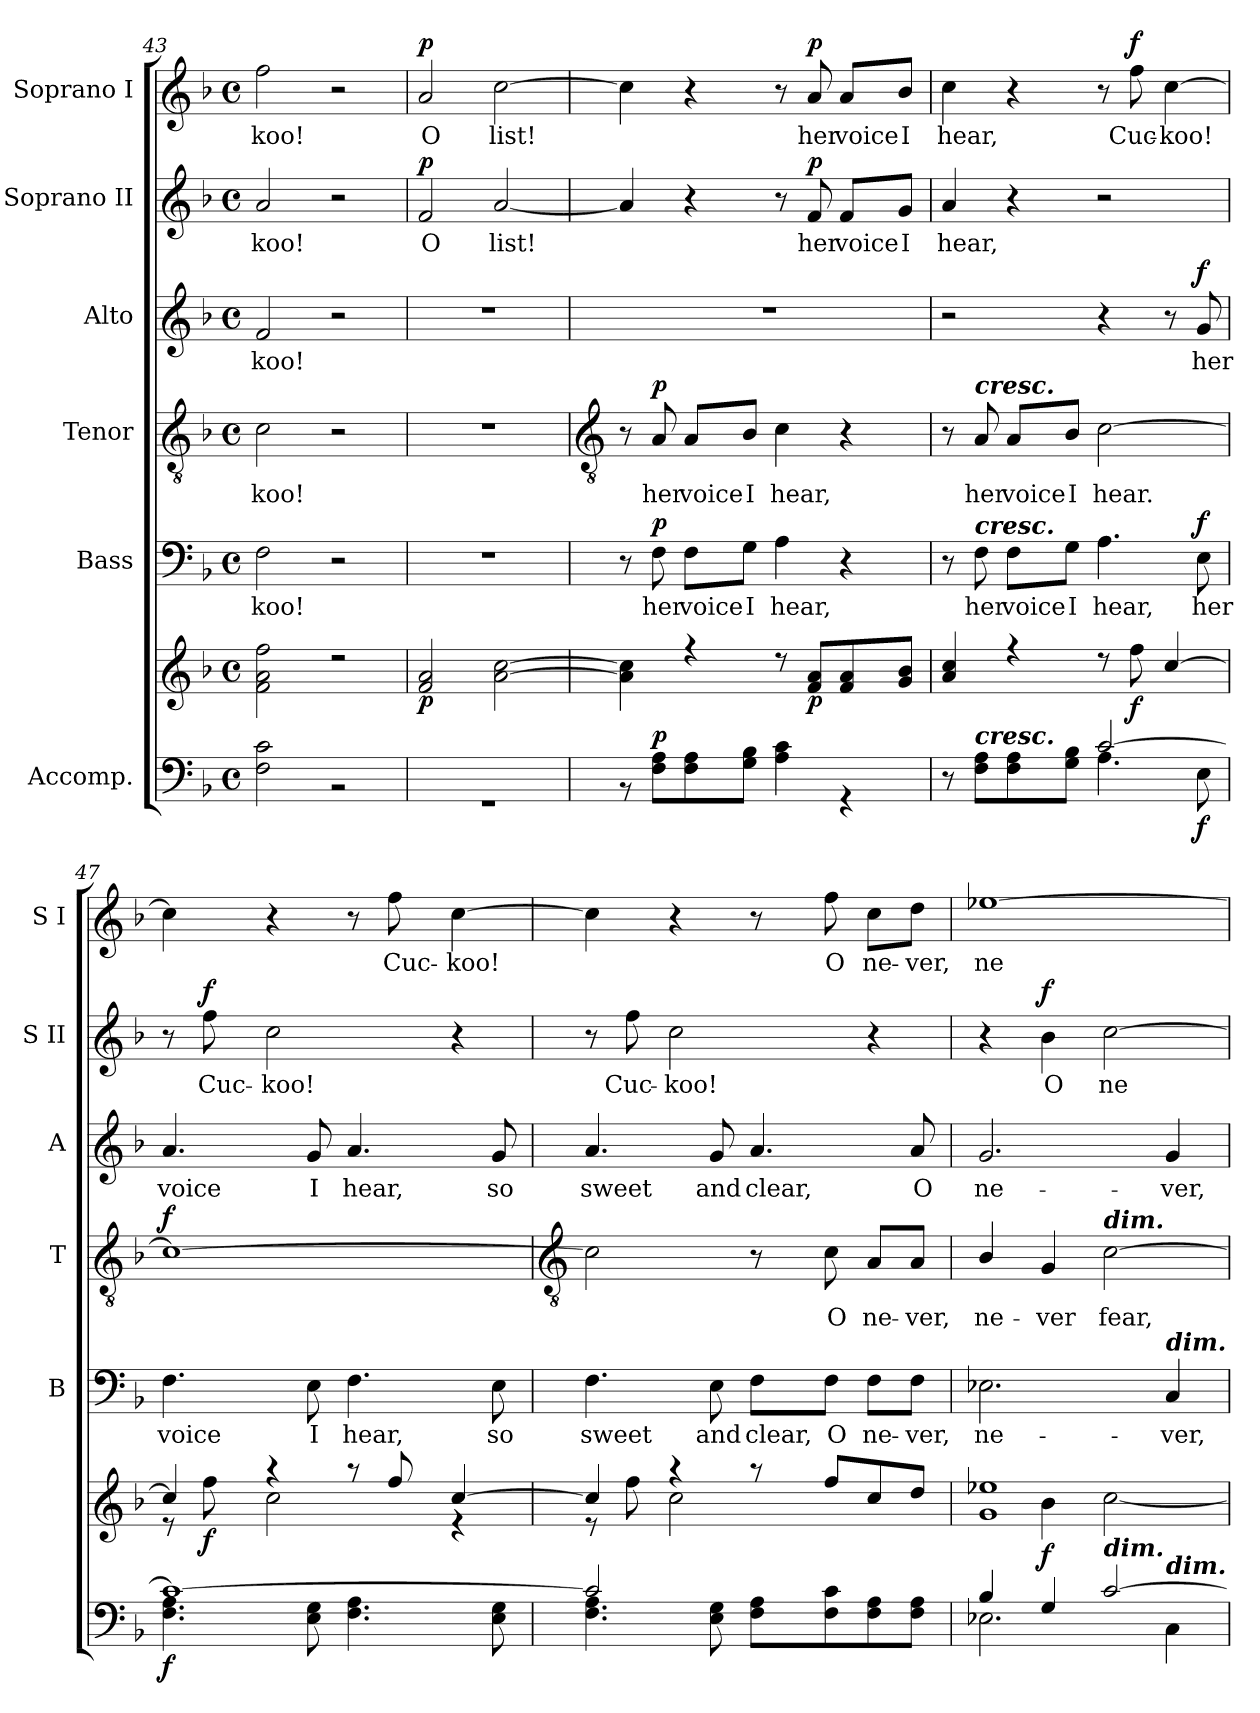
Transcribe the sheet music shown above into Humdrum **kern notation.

**kern	**kern	**dynam	**kern	**text	**dynam	**kern	**text	**dynam	**kern	**text	**dynam	**kern	**text	**dynam	**kern	**text	**dynam
*part6	*part6	*part6	*part5	*part5	*part5	*part4	*part4	*part4	*part3	*part3	*part3	*part2	*part2	*part2	*part1	*part1	*part1
*staff7	*staff6	*staff6/7	*staff5	*staff5	*staff5	*staff4	*staff4	*staff4	*staff3	*staff3	*staff3	*staff2	*staff2	*staff2	*staff1	*staff1	*staff1
*I"Accomp.	*	*	*I"Bass	*	*	*I"Tenor	*	*	*I"Alto	*	*	*I"Soprano II	*	*	*I"Soprano I	*	*
*	*	*	*I'B	*	*	*I'T	*	*	*I'A	*	*	*I'S II	*	*	*I'S I	*	*
*clefF4	*clefG2	*	*clefF4	*	*	*clefGv2	*	*	*clefG2	*	*	*clefG2	*	*	*clefG2	*	*
*k[b-]	*k[b-]	*	*k[b-]	*	*	*k[b-]	*	*	*k[b-]	*	*	*k[b-]	*	*	*k[b-]	*	*
*F:	*F:	*	*F:	*	*	*F:	*	*	*F:	*	*	*F:	*	*	*F:	*	*
*M4/4	*M4/4	*	*M4/4	*	*	*M4/4	*	*	*M4/4	*	*	*M4/4	*	*	*M4/4	*	*
*met(c)	*met(c)	*	*met(c)	*	*	*met(c)	*	*	*met(c)	*	*	*met(c)	*	*	*met(c)	*	*
=43	=43	=43	=43	=43	=43	=43	=43	=43	=43	=43	=43	=43	=43	=43	=43	=43	=43
*^	*^	*	*	*	*	*	*	*	*	*	*	*	*	*	*	*	*
!	!	!	!	!	!	!LO:LY:b	!	!	!LO:LY:b	!	!	!LO:LY:b	!	!	!LO:LY:b	!	!	!LO:LY:b	!
1ryy	2F 2c	2f\ 2a\ 2ff\	1ryy	.	2F	-koo!	.	2c	-koo!	.	2f	-koo!	.	2a	-koo!	.	2ff	-koo!	.
.	2r	2r	.	.	2r	.	.	2r	.	.	2r	.	.	2r	.	.	2r	.	.
=44	=44	=44	=44	=44	=44	=44	=44	=44	=44	=44	=44	=44	=44	=44	=44	=44	=44	=44	=44
!	!	!	!	!LO:DY:b	!	!	!	!	!	!	!	!	!	!	!LO:LY:b	!LO:DY:b	!	!LO:LY:b	!LO:DY:b
1ryy	1r	2f/ 2a/	1ryy	p	1r	.	.	1r	.	.	1r	.	.	2f	O	p	2a	O	p
!	!	!	!	!	!	!	!	!	!	!	!	!	!	!	!LO:LY:b	!	!	!LO:LY:b	!
.	.	[2a\ [2cc\	.	.	.	.	.	.	.	.	.	.	.	[2a	list!	.	[2cc	list!	.
!!LO:LB:g=z
=45	=45	=45	=45	=45	=45	=45	=45	=45	=45	=45	=45	=45	=45	=45	=45	=45	=45	=45	=45
*	*	*	*	*	*	*	*	*clefGv2	*	*	*	*	*	*	*	*	*	*	*
1ryy	8r	4a\] 4cc\]	1ryy	.	8r	.	.	8r	.	.	1r	.	.	4a]	.	.	4cc]	.	.
!	!	!	!	!LO:DY:a=2	!	!LO:LY:b	!LO:DY:b	!	!LO:LY:b	!LO:DY:b	!	!	!	!	!	!	!	!	!
.	8F 8AL	.	.	p	8F	her	p	8A	her	p	.	.	.	.	.	.	.	.	.
!	!	!	!	!	!	!LO:LY:b	!	!	!LO:LY:b	!	!	!	!	!	!	!	!	!	!
.	8F 8A	4r	.	.	8F\L	voice	.	8A/L	voice	.	.	.	.	4r	.	.	4r	.	.
!	!	!	!	!	!	!LO:LY:b	!	!	!LO:LY:b	!	!	!	!	!	!	!	!	!	!
.	8G 8B-J	.	.	.	8G\J	I	.	8B-/J	I	.	.	.	.	.	.	.	.	.	.
!	!	!	!	!	!	!LO:LY:b	!	!	!LO:LY:b	!	!	!	!	!	!	!	!	!	!
.	4A 4c	8r	.	.	4A	hear,	.	4c	hear,	.	.	.	.	8r	.	.	8r	.	.
!	!	!	!	!LO:DY:b	!	!	!	!	!	!	!	!	!	!	!LO:LY:b	!LO:DY:b	!	!LO:LY:b	!LO:DY:b
.	.	8f/ 8a/L	.	p	.	.	.	.	.	.	.	.	.	8f	her	p	8a	her	p
!	!	!	!	!	!	!	!	!	!	!	!	!	!	!	!LO:LY:b	!	!	!LO:LY:b	!
.	4r	8f/ 8a/	.	.	4r	.	.	4r	.	.	.	.	.	8f/L	voice	.	8a/L	voice	.
!	!	!	!	!	!	!	!	!	!	!	!	!	!	!	!LO:LY:b	!	!	!LO:LY:b	!
.	.	8g/ 8b-/J	.	.	.	.	.	.	.	.	.	.	.	8g/J	I	.	8b-/J	I	.
=46	=46	=46	=46	=46	=46	=46	=46	=46	=46	=46	=46	=46	=46	=46	=46	=46	=46	=46	=46
!	!	!	!	!	!	!	!	!	!	!	!	!	!	!	!LO:LY:b	!	!	!LO:LY:b	!
2ryy	8r	4a/ 4cc/	1ryy	.	8r	.	.	8r	.	.	2r	.	.	4a	hear,	.	4cc	hear,	.
!	!	!	!	!	!	!	!	!LO:TX:a:Bi:t=cresc.	!	!	!	!	!	!	!	!	!	!	!
!	!	!	!	!	!LO:TX:a:Bi:t=cresc.	!	!	!	!	!	!	!	!	!	!	!	!	!	!
!	!LO:TX:a:Bi:t=cresc.	!	!	!	!	!	!	!	!	!	!	!	!	!	!	!	!	!	!
!	!	!	!	!	!	!LO:LY:b	!	!	!LO:LY:b	!	!	!	!	!	!	!	!	!	!
.	8F 8AL	.	.	.	8F	her	.	8A	her	.	.	.	.	.	.	.	.	.	.
!	!	!	!	!	!	!LO:LY:b	!	!	!LO:LY:b	!	!	!	!	!	!	!	!	!	!
.	8F 8A	4r	.	.	8F\L	voice	.	8A/L	voice	.	.	.	.	4r	.	.	4r	.	.
!	!	!	!	!	!	!LO:LY:b	!	!	!LO:LY:b	!	!	!	!	!	!	!	!	!	!
.	8G 8B-J	.	.	.	8G\J	I	.	8B-/J	I	.	.	.	.	.	.	.	.	.	.
!	!	!	!	!	!	!LO:LY:b	!	!	!LO:LY:b	!	!	!	!	!	!	!	!	!	!
[2c/	4.A	8r	.	.	4.A	hear,	.	[2c	hear.	.	4r	.	.	2r	.	.	8r	.	.
!	!	!	!	!LO:DY:b	!	!	!	!	!	!	!	!	!	!	!	!	!	!LO:LY:b	!LO:DY:b
.	.	8ff\	.	f	.	.	.	.	.	.	.	.	.	.	.	.	8ff	Cuc-	f
!	!	!	!	!	!	!	!	!	!	!	!	!	!	!	!	!	!	!LO:LY:b	!
.	.	[4cc/	.	.	.	.	.	.	.	.	8r	.	.	.	.	.	[4cc	-koo!	.
!	!	!	!	!LO:DY:b=2	!	!LO:LY:b	!LO:DY:b	!	!	!	!	!LO:LY:b	!LO:DY:b	!	!	!	!	!	!
.	8E	.	.	f	8E	her	f	.	.	.	8g	her	f	.	.	.	.	.	.
=47	=47	=47	=47	=47	=47	=47	=47	=47	=47	=47	=47	=47	=47	=47	=47	=47	=47	=47	=47
!	!	!	!	!LO:DY:b=2	!	!LO:LY:b	!	!	!	!LO:DY:b	!	!LO:LY:b	!	!	!	!	!	!	!
1c/_	4.F 4.A	4cc/]	8r	f	4.F	voice	.	1c_	.	f	4.a	voice	.	8r	.	.	4cc]	.	.
!	!	!	!	!LO:DY:b	!	!	!	!	!	!	!	!	!	!	!LO:LY:b	!LO:DY:b	!	!	!
.	.	.	8ff\	f	.	.	.	.	.	.	.	.	.	8ff	Cuc-	f	.	.	.
!	!	!	!	!	!	!	!	!	!	!	!	!	!	!	!LO:LY:b	!	!	!	!
.	.	4r	2cc\	.	.	.	.	.	.	.	.	.	.	2cc	-koo!	.	4r	.	.
!	!	!	!	!	!	!LO:LY:b	!	!	!	!	!	!LO:LY:b	!	!	!	!	!	!	!
.	8E 8G	.	.	.	8E	I	.	.	.	.	8g	I	.	.	.	.	.	.	.
!	!	!	!	!	!	!LO:LY:b	!	!	!	!	!	!LO:LY:b	!	!	!	!	!	!	!
.	4.F 4.A	8r	.	.	4.F	hear,	.	.	.	.	4.a	hear,	.	.	.	.	8r	.	.
!	!	!	!	!	!	!	!	!	!	!	!	!	!	!	!	!	!	!LO:LY:b	!
.	.	8ff/	.	.	.	.	.	.	.	.	.	.	.	.	.	.	8ff	Cuc-	.
!	!	!	!	!	!	!	!	!	!	!	!	!	!	!	!	!	!	!LO:LY:b	!
.	.	[4cc/	4r	.	.	.	.	.	.	.	.	.	.	4r	.	.	[4cc	-koo!	.
!	!	!	!	!	!	!LO:LY:b	!	!	!	!	!	!LO:LY:b	!	!	!	!	!	!	!
.	8E 8G	.	.	.	8E	so	.	.	.	.	8g	so	.	.	.	.	.	.	.
!!LO:LB:g=z
=48	=48	=48	=48	=48	=48	=48	=48	=48	=48	=48	=48	=48	=48	=48	=48	=48	=48	=48	=48
*	*	*	*	*	*	*	*	*clefGv2	*	*	*	*	*	*	*	*	*	*	*
!	!	!	!	!	!	!LO:LY:b	!	!	!	!	!	!LO:LY:b	!	!	!	!	!	!	!
2c/]	4.F 4.A	4cc/]	8r	.	4.F	sweet	.	2c]	.	.	4.a	sweet	.	8r	.	.	4cc]	.	.
!	!	!	!	!	!	!	!	!	!	!	!	!	!	!	!LO:LY:b	!	!	!	!
.	.	.	8ff\	.	.	.	.	.	.	.	.	.	.	8ff	Cuc-	.	.	.	.
!	!	!	!	!	!	!	!	!	!	!	!	!	!	!	!LO:LY:b	!	!	!	!
.	.	4r	2cc\	.	.	.	.	.	.	.	.	.	.	2cc	-koo!	.	4r	.	.
!	!	!	!	!	!	!LO:LY:b	!	!	!	!	!	!LO:LY:b	!	!	!	!	!	!	!
.	8E 8G	.	.	.	8E	and	.	.	.	.	8g	and	.	.	.	.	.	.	.
!	!	!	!	!	!	!LO:LY:b	!	!	!	!	!	!LO:LY:b	!	!	!	!	!	!	!
2ryy	8F 8AL	8r	.	.	8F\L	clear,	.	8r	.	.	4.a	clear,	.	.	.	.	8r	.	.
!	!	!	!	!	!	!LO:LY:b	!	!	!LO:LY:b	!	!	!	!	!	!	!	!	!LO:LY:b	!
.	8F 8c	8ff/L	.	.	8F\J	O	.	8c	O	.	.	.	.	.	.	.	8ff	O	.
!	!	!	!	!	!	!LO:LY:b	!	!	!LO:LY:b	!	!	!	!	!	!	!	!	!LO:LY:b	!
.	8F 8A	8cc/	4ryy	.	8F\L	ne-	.	8A/L	ne-	.	.	.	.	4r	.	.	8cc\L	ne-	.
!	!	!	!	!	!	!LO:LY:b	!	!	!LO:LY:b	!	!	!LO:LY:b	!	!	!	!	!	!LO:LY:b	!
.	8F 8AJ	8dd/J	.	.	8F\J	-ver,	.	8A/J	-ver,	.	8a	O	.	.	.	.	8dd\J	-ver,	.
=49	=49	=49	=49	=49	=49	=49	=49	=49	=49	=49	=49	=49	=49	=49	=49	=49	=49	=49	=49
!	!	!	!	!	!	!LO:LY:b	!	!	!LO:LY:b	!	!	!LO:LY:b	!	!	!	!	!	!LO:LY:b	!
4B-/	2.E-X	1g/ 1ee-X/	4ryy	.	2.E-X	ne-	.	4B-/	ne-	.	2.g	ne-	.	4r	.	.	[1ee-X	ne-	.
!	!	!	!	!LO:DY:b	!	!	!	!	!LO:LY:b	!	!	!	!	!	!LO:LY:b	!LO:DY:b	!	!	!
4G/	.	.	4b-\	f	.	.	.	4G	-ver	.	.	.	.	4b-	O	f	.	.	.
!	!	!	!	!	!	!	!	!LO:TX:a:Bi:t=dim.	!	!	!	!	!	!	!	!	!	!	!
!LO:TX:a:Bi:t=dim.	!	!	!	!	!	!	!	!	!	!	!	!	!	!	!	!	!	!	!
!	!	!	!	!	!	!	!	!	!LO:LY:b	!	!	!	!	!	!LO:LY:b	!	!	!	!
[2c/	.	.	[2cc\	.	.	.	.	[2c	fear,	.	.	.	.	[2cc	ne-	.	.	.	.
!	!	!	!	!	!LO:TX:a:Bi:t=dim.	!	!	!	!	!	!	!	!	!	!	!	!	!	!
!	!LO:TX:a:Bi:t=dim.	!	!	!	!	!	!	!	!	!	!	!	!	!	!	!	!	!	!
!	!	!	!	!	!	!LO:LY:b	!	!	!	!	!	!LO:LY:b	!	!	!	!	!	!	!
.	4C\	.	.	.	4C	-ver,	.	.	.	.	4g	-ver,	.	.	.	.	.	.	.
*v	*v	*	*	*	*	*	*	*	*	*	*	*	*	*	*	*	*	*	*
*	*v	*v	*	*	*	*	*	*	*	*	*	*	*	*	*	*	*	*
=	=	=	=	=	=	=	=	=	=	=	=	=	=	=	=	=	=
*-	*-	*-	*-	*-	*-	*-	*-	*-	*-	*-	*-	*-	*-	*-	*-	*-	*-
